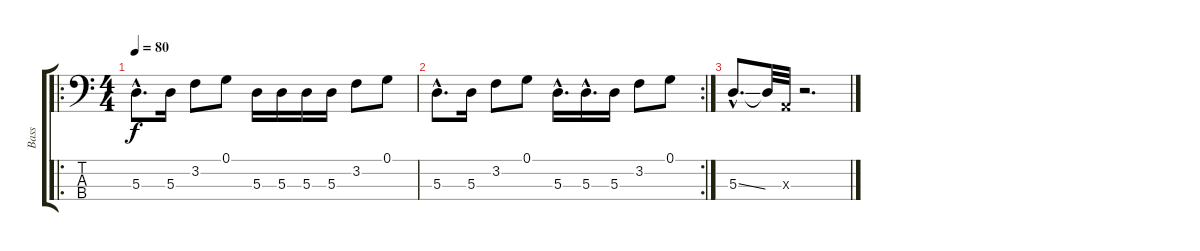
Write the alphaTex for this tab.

\track ("Bass" "Bass") {instrument electricbassfinger}
\staff {score tabs}
\tuning (G2 D2 A1 E1) {hide}
\ro
\ts (4 4)
\tempo 80
\clef f4
\ks c
5.3{hac}.8{d dy f} 5.3.16 3.2.8 0.1.8 5.3.16 5.3.16 5.3.16 5.3.16 3.2.8 0.1.8 |
\rc 2
5.3{hac}.8{d} 5.3.16 3.2.8 0.1.8 5.3{hac}.16{d} 5.3{hac}.16{d} 5.3.16 3.2.8 0.1.8 |
5.3{ss hac}.8{d} 5.3{t}.32 0.3{x}.32 r.2{d}
